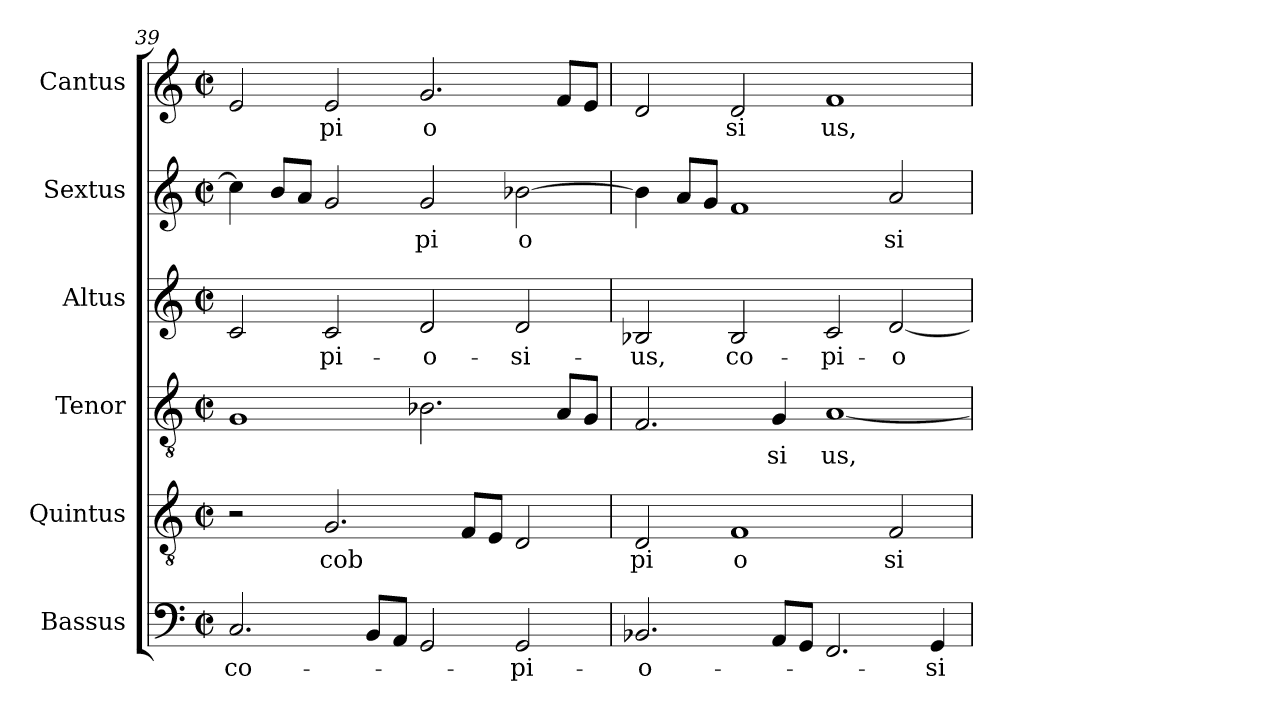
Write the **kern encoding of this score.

**kern	**text	**kern	**text	**kern	**text	**kern	**text	**kern	**text	**kern	**text
*part6	*part6	*part5	*part5	*part4	*part4	*part3	*part3	*part2	*part2	*part1	*part1
*staff6	*staff6	*staff5	*staff5	*staff4	*staff4	*staff3	*staff3	*staff2	*staff2	*staff1	*staff1
*I"Bassus	*	*I"Quintus	*	*I"Tenor	*	*I"Altus	*	*I"Sextus	*	*I"Cantus	*
*clefF4	*	*clefGv2	*	*clefGv2	*	*clefG2	*	*clefG2	*	*clefG2	*
*	*	*k[]	*	*	*	*	*	*	*	*	*
*	*	*C:	*	*	*	*	*	*	*	*	*
*M2/2	*	*M2/2	*	*M2/2	*	*M2/2	*	*M2/2	*	*M2/2	*
*met(c|)	*	*met(c|)	*	*met(c|)	*	*met(c|)	*	*met(c|)	*	*met(c|)	*
=39	=39	=39	=39	=39	=39	=39	=39	=39	=39	=39	=39
!	!LO:LY:b:cj	!	!	!	!	!	!	!	!	!	!
2.C/	co-	2r	.	1G	.	2c/	.	4cc\]	.	2e/	.
.	.	.	.	.	.	.	.	8b/L	.	.	.
.	.	.	.	.	.	.	.	8a/J	.	.	.
!	!	!	!LO:LY:b	!	!	!	!LO:LY:b:cj	!	!	!	!LO:LY:b:cj
.	.	2.G/	cob	.	.	2c/	-pi-	2g/	.	2e/	pi
8BB/L	.	.	.	.	.	.	.	.	.	.	.
8AA/J	.	.	.	.	.	.	.	.	.	.	.
!	!	!	!	!	!	!	!LO:LY:b:cj	!	!LO:LY:b:cj	!	!LO:LY:b:cj
2GG/	.	.	.	2.B-\	.	2d/	-o-	2g/	pi	2.g/	o
.	.	8F/L	.	.	.	.	.	.	.	.	.
.	.	8E/J	.	.	.	.	.	.	.	.	.
!	!LO:LY:b:cj	!	!	!	!	!	!LO:LY:b:cj	!	!LO:LY:b:cj	!	!
2GG/	-pi-	2D/	.	.	.	2d/	-si-	[>2b-X\	o	.	.
.	.	.	.	8A/L	.	.	.	.	.	8f/L	.
.	.	.	.	8G/J	.	.	.	.	.	8e/J	.
=40	=40	=40	=40	=40	=40	=40	=40	=40	=40	=40	=40
!	!LO:LY:b:cj	!	!LO:LY:b:cj	!	!	!	!LO:LY:b:cj	!	!	!	!
2.BB-X/	-o-	2D/	pi	2.F/	.	2B-X/	-us,	4b-\]	.	2d/	.
.	.	.	.	.	.	.	.	8a/L	.	.	.
.	.	.	.	.	.	.	.	8g/J	.	.	.
!	!	!	!LO:LY:b:cj	!	!	!	!LO:LY:b:cj	!	!	!	!LO:LY:b:cj
.	.	1F	o	.	.	2B-/	co-	1f	.	2d/	si
!	!	!	!	!	!LO:LY:b:cj	!	!	!	!	!	!
8AA/L	.	.	.	4G/	si	.	.	.	.	.	.
8GG/J	.	.	.	.	.	.	.	.	.	.	.
!	!	!	!	!	!LO:LY:b:cj	!	!LO:LY:b:cj	!	!	!	!LO:LY:b:cj
2.FF/	.	.	.	[<1A	us,	2c/	-pi-	.	.	1f	us,
!	!	!	!LO:LY:b:cj	!	!	!	!LO:LY:b:cj	!	!LO:LY:b:cj	!	!
.	.	2F/	si	.	.	[<2d/	-o-	2a/	si	.	.
!	!LO:LY:b:cj	!	!	!	!	!	!	!	!	!	!
4GG/	-si-	.	.	.	.	.	.	.	.	.	.
=	=	=	=	=	=	=	=	=	=	=	=
*-	*-	*-	*-	*-	*-	*-	*-	*-	*-	*-	*-
